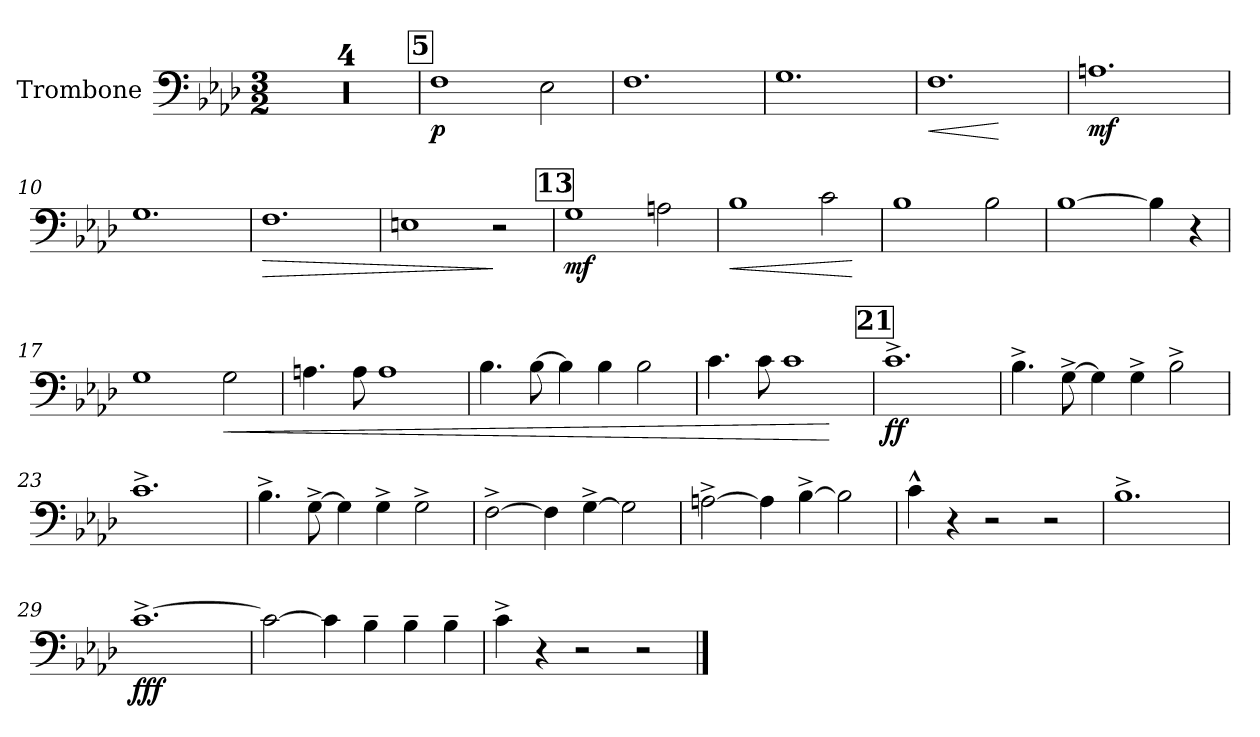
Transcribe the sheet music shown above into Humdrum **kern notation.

**kern	**dynam
*part1	*part1
*staff1	*staff1
*I"Trombone	*
*I'Trb	*
*clefF4	*
*k[b-e-a-d-]	*
*A-:	*
*M3/2	*
*MM252	*
=1	=1
1.r	.
=2	=2
1.r	.
=3	=3
1.r	.
=4	=4
1.r	.
!!LO:REH:place=s1:a:t=5
=5	=5
!	!LO:DY:b
1F	p
2E-\	.
=6	=6
1.F	.
=7	=7
1.G	.
=8	=8
!	!LO:HP:b
1.F	<
.	[
=9	=9
!	!LO:DY:b
1.An	mf
=10	=10
1.G	.
=11	=11
!	!LO:HP:b
1.F	>
=12	=12
1En	.
2r	]
!!LO:LB:g=z
!!LO:REH:place=s1:a:t=13
=13	=13
!	!LO:DY:b
1G	mf
2An\	.
=14	=14
!	!LO:HP:b
1B-	<
2c\	.
.	[
=15	=15
1B-	.
2B-\	.
=16	=16
[1B-	.
4B-\]	.
4r	.
=17	=17
1G	.
!	!LO:HP:b
2G\	<
=18	=18
4.An\	.
8A\	.
1A	.
=19	=19
4.B-\	.
[8B-\	.
4B-\]	.
4B-\	.
2B-\	.
!!LO:LB:g=z
=20	=20
4.c\	.
8c\	.
1c	.
.	[
!!LO:REH:place=s1:a:t=21
=21	=21
!	!LO:DY:b
1.c^	ff
=22	=22
4.B-^\	.
[8G^\	.
4G\]	.
4G^\	.
2B-^\	.
=23	=23
1.c^	.
=24	=24
4.B-^\	.
[8G^\	.
4G\]	.
4G^\	.
2G^\	.
=25	=25
[2F^\	.
4F\]	.
[4G^\	.
2G\]	.
!!LO:LB:g=z
=26	=26
[2An^\	.
4A\]	.
[4B-^\	.
2B-\]	.
=27	=27
4c^^\	.
4r	.
2r	.
2r	.
=28	=28
1.B-^	.
=29	=29
!	!LO:DY:b
[1.c^	fff
=30	=30
2c\_	.
4c\]	.
4B-~\	.
4B-~\	.
4B-~\	.
=31	=31
4c^\	.
4r	.
2r	.
2r	.
==	==
*-	*-
